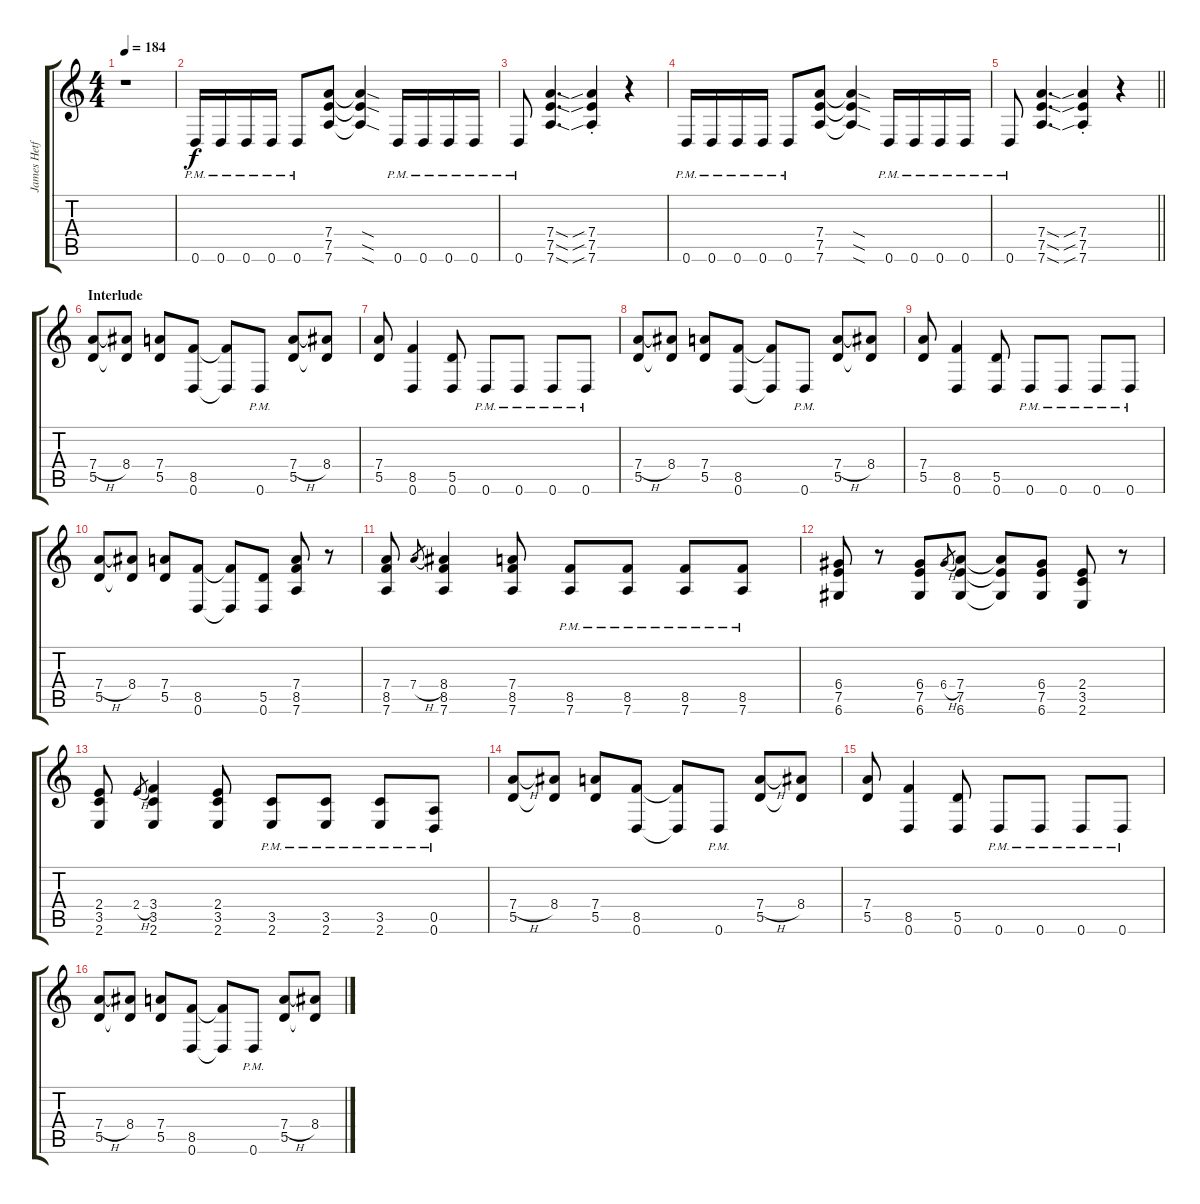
\track ("James Hetfield" "James Hetf") {instrument distortionguitar}
\staff {score tabs}
\tuning (E4 B3 G3 D3 A2 D2) {hide}
\ts (4 4)
\tempo 184
\clef g2
\ks c
r.1{dy f} |
0.6{pm}.16 0.6{pm}.16 0.6{pm}.16 0.6{pm}.16 0.6{pm}.8 (7.4 7.5 7.6).8 (7.4{sod t} 7.5{sod t} 7.6{sod t}).4 0.6{pm}.16 0.6{pm}.16 0.6{pm}.16 0.6{pm}.16 |
0.6{pm}.8 (7.4{sod} 7.5{sod} 7.6{sod}).4{d} (7.4{sib st} 7.5{sib st} 7.6{sib st}).4 r.4 |
0.6{pm}.16 0.6{pm}.16 0.6{pm}.16 0.6{pm}.16 0.6{pm}.8 (7.4 7.5 7.6).8 (7.4{sod t} 7.5{sod t} 7.6{sod t}).4 0.6{pm}.16 0.6{pm}.16 0.6{pm}.16 0.6{pm}.16 |
\barLineRight lightlight
0.6{pm}.8 (7.4{sod} 7.5{sod} 7.6{sod}).4{d} (7.4{sib st} 7.5{sib st} 7.6{sib st}).4 r.4 |
\section ("" "Interlude")
(7.4{h} 5.5).8 (8.4 5.5{t}).8 (7.4 5.5).8 (8.5 0.6).8 (8.5{t} 0.6{t}).8 0.6{pm}.8 (7.4{h} 5.5).8 (8.4 5.5{t}).8 |
(7.4 5.5).8 (8.5 0.6).4 (5.5 0.6).8 0.6{pm}.8 0.6{pm}.8 0.6{pm}.8 0.6{pm}.8 |
(7.4{h} 5.5).8 (8.4 5.5{t}).8 (7.4 5.5).8 (8.5 0.6).8 (8.5{t} 0.6{t}).8 0.6{pm}.8 (7.4{h} 5.5).8 (8.4 5.5{t}).8 |
(7.4 5.5).8 (8.5 0.6).4 (5.5 0.6).8 0.6{pm}.8 0.6{pm}.8 0.6{pm}.8 0.6{pm}.8 |
(7.4{h} 5.5).8 (8.4 5.5{t}).8 (7.4 5.5).8 (8.5 0.6).8 (8.5{t} 0.6{t}).8 (5.5 0.6).8 (7.4 8.5 7.6).8 r.8 |
(7.4 8.5 7.6).8 7.4{h}.8{gr} (8.4 8.5 7.6).4 (7.4 8.5 7.6).8 (8.5{pm} 7.6{pm}).8 (8.5{pm} 7.6{pm}).8 (8.5{pm} 7.6{pm}).8 (8.5{pm} 7.6{pm}).8 |
(6.4 7.5 6.6).8 r.8 (6.4 7.5 6.6).8 6.4{h}.8{gr} (7.4 7.5 6.6).8 (7.4{t} 7.5{t} 6.6{t}).8 (6.4 7.5 6.6).8 (2.4 3.5 2.6).8 r.8 |
(2.4 3.5 2.6).8 2.4{h}.8{gr} (3.4 3.5 2.6).4 (2.4 3.5 2.6).8 (3.5{pm} 2.6{pm}).8 (3.5{pm} 2.6{pm}).8 (3.5{pm} 2.6{pm}).8 (0.5{pm} 0.6{pm}).8 |
(7.4{h} 5.5).8 (8.4 5.5{t}).8 (7.4 5.5).8 (8.5 0.6).8 (8.5{t} 0.6{t}).8 0.6{pm}.8 (7.4{h} 5.5).8 (8.4 5.5{t}).8 |
(7.4 5.5).8 (8.5 0.6).4 (5.5 0.6).8 0.6{pm}.8 0.6{pm}.8 0.6{pm}.8 0.6{pm}.8 |
(7.4{h} 5.5).8 (8.4 5.5{t}).8 (7.4 5.5).8 (8.5 0.6).8 (8.5{t} 0.6{t}).8 0.6{pm}.8 (7.4{h} 5.5).8 (8.4 5.5{t}).8
